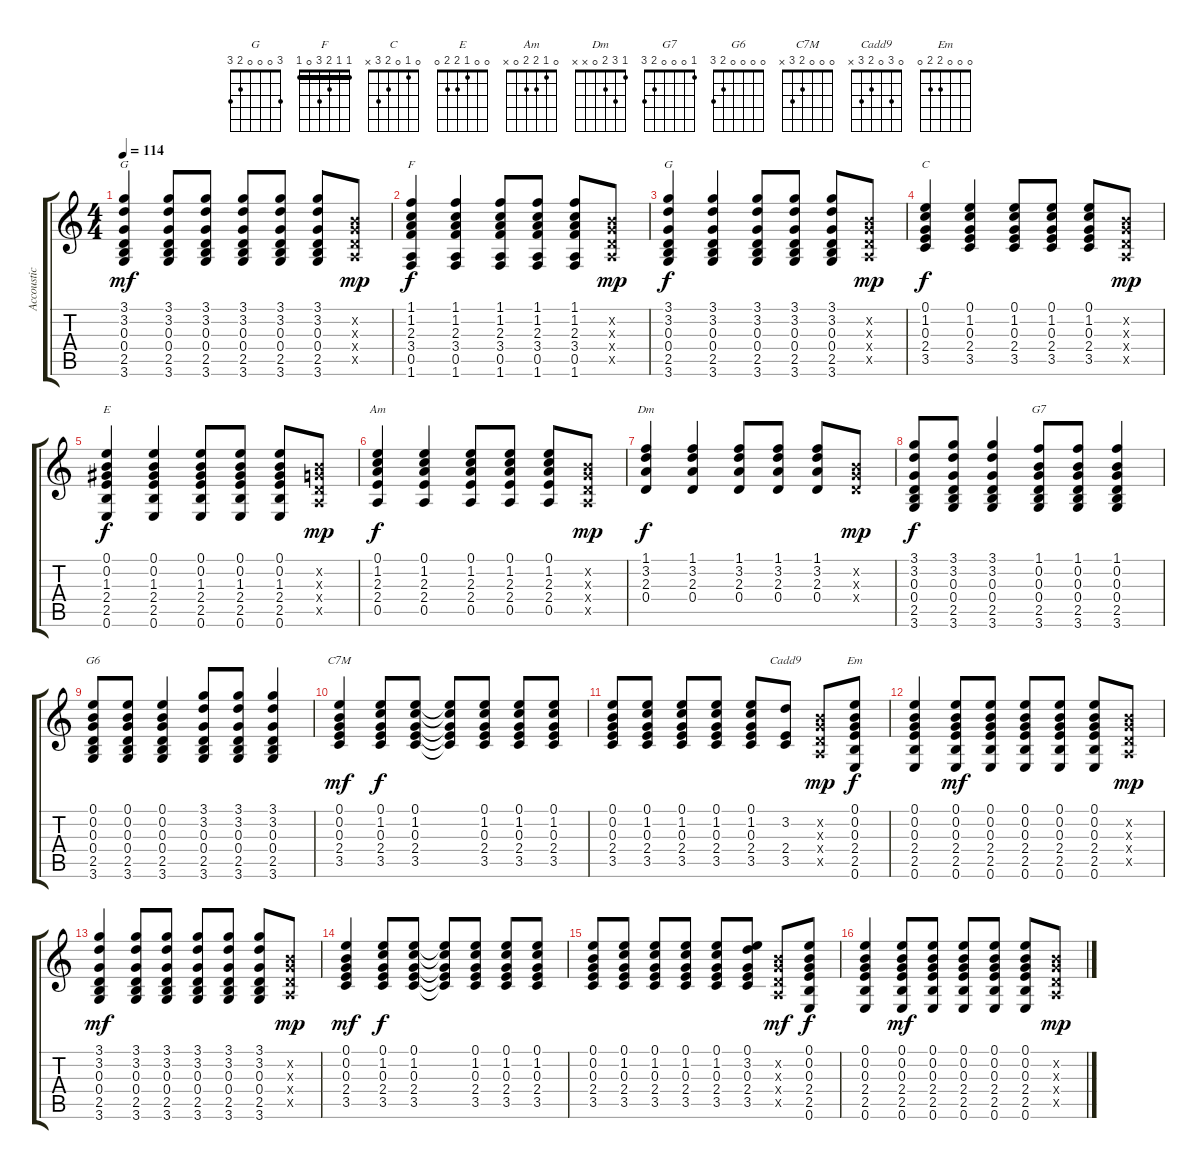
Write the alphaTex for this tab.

\track ("Accoustic Guitar" "Accoustic ") {instrument acousticguitarnylon}
\staff {score tabs}
\tuning (E4 B3 G3 D3 A2 E2) {hide}
\chord ("G" 3 3 0 0 2 3) {barre 3}
\chord ("F" 1 1 2 3 0 1) {barre 1}
\chord ("G" 3 0 0 0 2 3)
\chord ("C" 0 1 0 2 3 x)
\chord ("E" 0 0 1 2 2 0)
\chord ("Am" 0 1 2 2 0 x)
\chord ("Dm" 1 3 2 0 x x)
\chord ("G7" 1 0 0 0 2 3)
\chord ("G6" 0 0 0 0 2 3)
\chord ("C7M" 0 0 0 2 3 x)
\chord ("Cadd9" 0 3 0 2 3 x)
\chord ("Em" 0 0 0 2 2 0)
\ts (4 4)
\tempo 114
\clef g2
\ks c
(3.1 3.2 0.3 0.4 2.5 3.6).4{ch "G" dy mf} (3.1 3.2 0.3 0.4 2.5 3.6).8 (3.1 3.2 0.3 0.4 2.5 3.6).8 (3.1 3.2 0.3 0.4 2.5 3.6).8 (3.1 3.2 0.3 0.4 2.5 3.6).8 (3.1 3.2 0.3 0.4 2.5 3.6).8 (0.2{x} 0.3{x} 0.4{x} 0.5{x}).8{dy mp} |
(1.1 1.2 2.3 3.4 0.5 1.6).4{ch "F" dy f} (1.1 1.2 2.3 3.4 0.5 1.6).4 (1.1 1.2 2.3 3.4 0.5 1.6).8 (1.1 1.2 2.3 3.4 0.5 1.6).8 (1.1 1.2 2.3 3.4 0.5 1.6).8 (0.2{x} 0.3{x} 0.4{x} 0.5{x}).8{dy mp} |
(3.1 3.2 0.3 0.4 2.5 3.6).4{ch "G" dy f} (3.1 3.2 0.3 0.4 2.5 3.6).4 (3.1 3.2 0.3 0.4 2.5 3.6).8 (3.1 3.2 0.3 0.4 2.5 3.6).8 (3.1 3.2 0.3 0.4 2.5 3.6).8 (0.2{x} 0.3{x} 0.4{x} 0.5{x}).8{dy mp} |
(0.1 1.2 0.3 2.4 3.5).4{ch "C" dy f} (0.1 1.2 0.3 2.4 3.5).4 (0.1 1.2 0.3 2.4 3.5).8 (0.1 1.2 0.3 2.4 3.5).8 (0.1 1.2 0.3 2.4 3.5).8 (0.2{x} 0.3{x} 0.4{x} 0.5{x}).8{dy mp} |
(0.1 0.2 1.3 2.4 2.5 0.6).4{ch "E" dy f} (0.1 0.2 1.3 2.4 2.5 0.6).4 (0.1 0.2 1.3 2.4 2.5 0.6).8 (0.1 0.2 1.3 2.4 2.5 0.6).8 (0.1 0.2 1.3 2.4 2.5 0.6).8 (0.2{x} 0.3{x} 0.4{x} 0.5{x}).8{dy mp} |
(0.1 1.2 2.3 2.4 0.5).4{ch "Am" dy f} (0.1 1.2 2.3 2.4 0.5).4 (0.1 1.2 2.3 2.4 0.5).8 (0.1 1.2 2.3 2.4 0.5).8 (0.1 1.2 2.3 2.4 0.5).8 (0.2{x} 0.3{x} 0.4{x} 0.5{x}).8{dy mp} |
(1.1 3.2 2.3 0.4).4{ch "Dm" dy f} (1.1 3.2 2.3 0.4).4 (1.1 3.2 2.3 0.4).8 (1.1 3.2 2.3 0.4).8 (1.1 3.2 2.3 0.4).8 (0.2{x} 0.3{x} 0.4{x}).8{dy mp} |
(3.1 3.2 0.3 0.4 2.5 3.6).8{dy f} (3.1 3.2 0.3 0.4 2.5 3.6).8 (3.1 3.2 0.3 0.4 2.5 3.6).4 (1.1 0.2 0.3 0.4 2.5 3.6).8{ch "G7"} (1.1 0.2 0.3 0.4 2.5 3.6).8 (1.1 0.2 0.3 0.4 2.5 3.6).4 |
(0.1 0.2 0.3 0.4 2.5 3.6).8{ch "G6"} (0.1 0.2 0.3 0.4 2.5 3.6).8 (0.1 0.2 0.3 0.4 2.5 3.6).4 (3.1 3.2 0.3 0.4 2.5 3.6).8 (3.1 3.2 0.3 0.4 2.5 3.6).8 (3.1 3.2 0.3 0.4 2.5 3.6).4 |
(0.1 0.2 0.3 2.4 3.5).4{ch "C7M" dy mf} (0.1 1.2 0.3 2.4 3.5).8{dy f} (0.1 1.2 0.3 2.4 3.5).8 (0.1{t} 1.2{t} 0.3{t} 2.4{t} 3.5{t}).8 (0.1 1.2 0.3 2.4 3.5).8 (0.1 1.2 0.3 2.4 3.5).8 (0.1 1.2 0.3 2.4 3.5).8 |
(0.1 0.2 0.3 2.4 3.5).8 (0.1 1.2 0.3 2.4 3.5).8 (0.1 1.2 0.3 2.4 3.5).8 (0.1 1.2 0.3 2.4 3.5).8 (0.1 1.2 0.3 2.4 3.5).8 (3.2 2.4 3.5).8{ch "Cadd9"} (0.2{x} 0.3{x} 0.4{x} 0.5{x}).8{dy mp} (0.1 0.2 0.3 2.4 2.5 0.6).8{ch "Em" dy f} |
(0.1 0.2 0.3 2.4 2.5 0.6).4 (0.1 0.2 0.3 2.4 2.5 0.6).8{dy mf} (0.1 0.2 0.3 2.4 2.5 0.6).8 (0.1 0.2 0.3 2.4 2.5 0.6).8 (0.1 0.2 0.3 2.4 2.5 0.6).8 (0.1 0.2 0.3 2.4 2.5 0.6).8 (0.2{x} 0.3{x} 0.4{x} 0.5{x}).8{dy mp} |
(3.1 3.2 0.3 0.4 2.5 3.6).4{dy mf} (3.1 3.2 0.3 0.4 2.5 3.6).8 (3.1 3.2 0.3 0.4 2.5 3.6).8 (3.1 3.2 0.3 0.4 2.5 3.6).8 (3.1 3.2 0.3 0.4 2.5 3.6).8 (3.1 3.2 0.3 0.4 2.5 3.6).8 (0.2{x} 0.3{x} 0.4{x} 0.5{x}).8{dy mp} |
(0.1 0.2 0.3 2.4 3.5).4{dy mf} (0.1 1.2 0.3 2.4 3.5).8{dy f} (0.1 1.2 0.3 2.4 3.5).8 (0.1{t} 1.2{t} 0.3{t} 2.4{t} 3.5{t}).8 (0.1 1.2 0.3 2.4 3.5).8 (0.1 1.2 0.3 2.4 3.5).8 (0.1 1.2 0.3 2.4 3.5).8 |
(0.1 0.2 0.3 2.4 3.5).8 (0.1 1.2 0.3 2.4 3.5).8 (0.1 1.2 0.3 2.4 3.5).8 (0.1 1.2 0.3 2.4 3.5).8 (0.1 1.2 0.3 2.4 3.5).8 (0.1 3.2 0.3 2.4 3.5).8 (0.2{x} 0.3{x} 0.4{x} 0.5{x}).8{dy mf} (0.1 0.2 0.3 2.4 2.5 0.6).8{dy f} |
(0.1 0.2 0.3 2.4 2.5 0.6).4 (0.1 0.2 0.3 2.4 2.5 0.6).8{dy mf} (0.1 0.2 0.3 2.4 2.5 0.6).8 (0.1 0.2 0.3 2.4 2.5 0.6).8 (0.1 0.2 0.3 2.4 2.5 0.6).8 (0.1 0.2 0.3 2.4 2.5 0.6).8 (0.2{x} 0.3{x} 0.4{x} 0.5{x}).8{dy mp}
